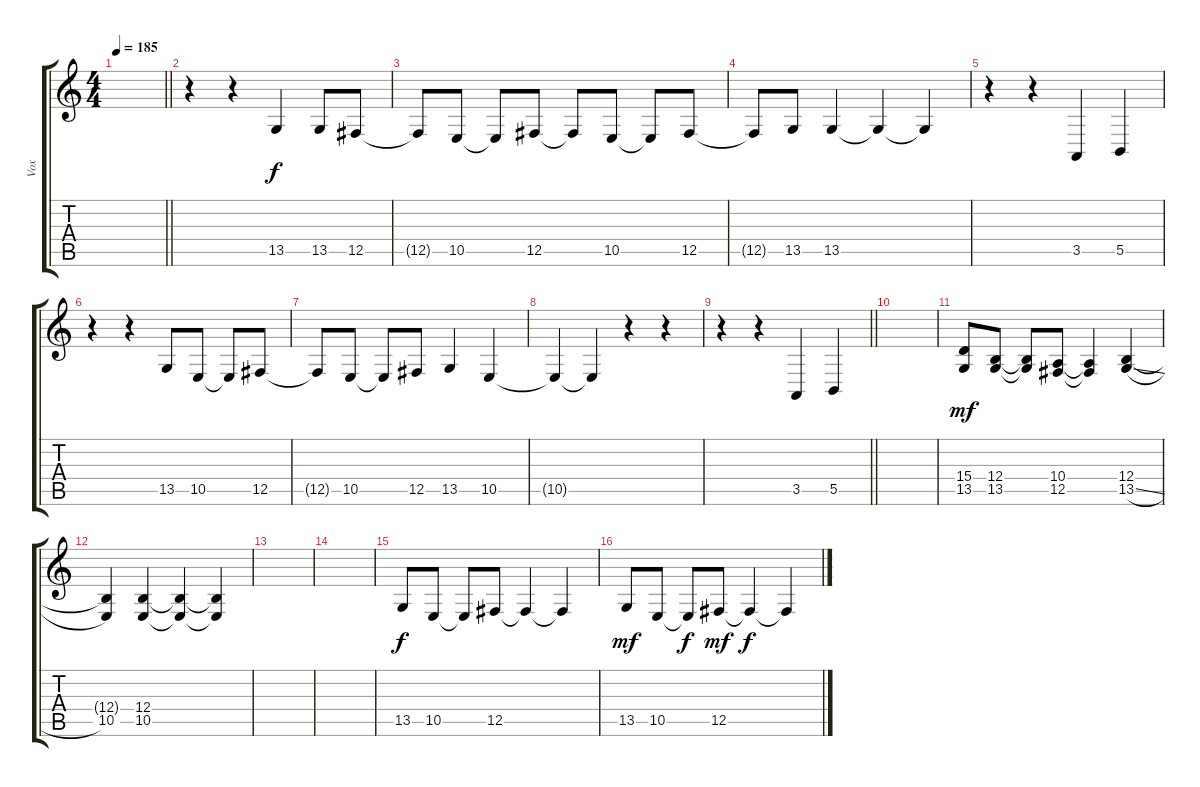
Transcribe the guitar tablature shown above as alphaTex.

\track ("Vox" "Vox") {instrument fx7echoes}
\staff {score tabs}
\tuning (Db4 Ab3 E3 B2 Gb2 Db2) {hide}
\ts (4 4)
\tempo 185
\clef g2
\barLineRight lightlight
\ks c
|
r.4 r.4 13.5.4{dy f} 13.5.8 12.5.8 |
12.5{t}.8 10.5.8 10.5{t}.8 12.5.8 12.5{t}.8 10.5.8 10.5{t}.8 12.5.8 |
12.5{t}.8 13.5.8 13.5.4 13.5{t}.4 13.5{t}.4 |
r.4 r.4 3.5.4 5.5.4 |
r.4 r.4 13.5.8 10.5.8 10.5{t}.8 12.5.8 |
12.5{t}.8 10.5.8 10.5{t}.8 12.5.8 13.5.4 10.5.4 |
10.5{t}.4 10.5{t}.4 r.4 r.4 |
\barLineRight lightlight
r.4 r.4 3.5.4 5.5.4 |
|
(15.4 13.5).8{dy mf} (12.4 13.5).8 (12.4{t} 13.5{t}).8 (10.4 12.5).8 (10.4{t} 12.5{t}).4 (12.4 13.5{sl}).4 |
(12.4{t} 10.5).4 (12.4 10.5).4 (12.4{t} 10.5{t}).4 (12.4{t} 10.5{t}).4 |
|
|
13.5.8{dy f} 10.5.8 10.5{t}.8 12.5.8 12.5{t}.4 12.5{t}.4 |
13.5.8{dy mf} 10.5.8 10.5{t}.8{dy f} 12.5.8{dy mf} 12.5{t}.4{dy f} 12.5{t}.4
